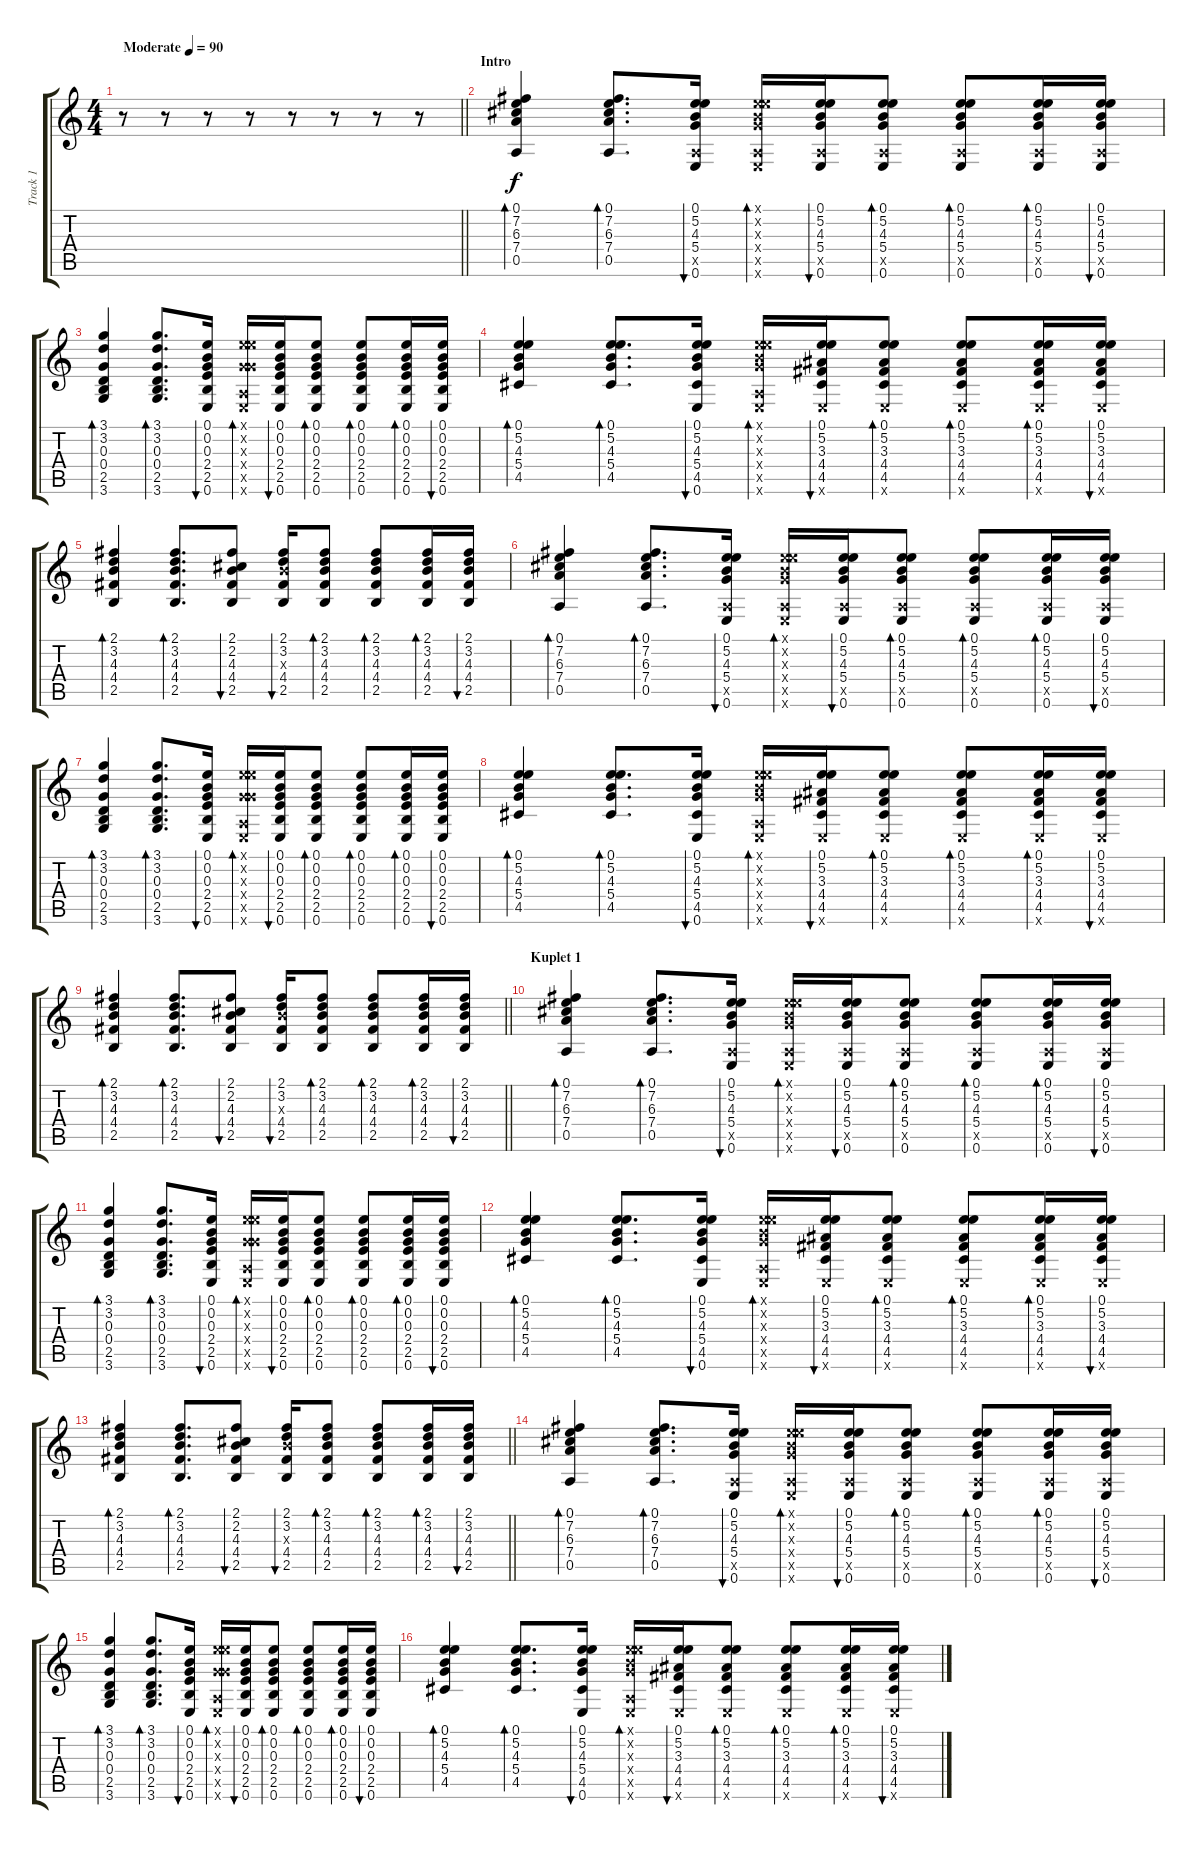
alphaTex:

\track ("Track 1" "Track 1") {instrument acousticguitarsteel}
\staff {score tabs}
\tuning (E4 B3 G3 D3 A2 E2) {hide}
\ts (4 4)
\tempo (90 "Moderate")
\clef g2
\barLineRight lightlight
\ks c
r.8{dy f instrument acousticguitarsteel} r.8 r.8 r.8 r.8 r.8 r.8 r.8 |
\section ("" "Intro")
(0.1 7.2 6.3 7.4 0.5).4{bd 60} (0.1 7.2 6.3 7.4 0.5).8{d bd 60} (0.1 5.2 4.3 5.4 0.5{x} 0.6).16{bu 60} (0.1{x} 5.2{x} 4.3{x} 5.4{x} 0.5{x} 0.6{x}).16{bd 60} (0.1 5.2 4.3 5.4 0.5{x} 0.6).16{bu 60} (0.1 5.2 4.3 5.4 0.5{x} 0.6).8{bd 60} (0.1 5.2 4.3 5.4 0.5{x} 0.6).8{bd 60} (0.1 5.2 4.3 5.4 0.5{x} 0.6).16{bd 60} (0.1 5.2 4.3 5.4 0.5{x} 0.6).16{bu 60} |
(3.1 3.2 0.3 0.4 2.5 3.6).4{bd 60} (3.1 3.2 0.3 0.4 2.5 3.6).8{d bd 60} (0.1 0.2 0.3 2.4 2.5 0.6).16{bu 60} (0.1{x} 5.2{x} 0.3{x} 5.4{x} 0.5{x} 0.6{x}).16{bd 60} (0.1 0.2 0.3 2.4 2.5 0.6).16{bu 60} (0.1 0.2 0.3 2.4 2.5 0.6).8{bd 60} (0.1 0.2 0.3 2.4 2.5 0.6).8{bd 60} (0.1 0.2 0.3 2.4 2.5 0.6).16{bd 60} (0.1 0.2 0.3 2.4 2.5 0.6).16{bu 60} |
(0.1 5.2 4.3 5.4 4.5).4{bd 60} (0.1 5.2 4.3 5.4 4.5).8{d bd 60} (0.1 5.2 4.3 5.4 4.5 0.6).16{bu 60} (0.1{x} 5.2{x} 4.3{x} 5.4{x} 0.5{x} 0.6{x}).16{bd 60} (0.1 5.2 3.3 4.4 4.5 0.6{x}).16{bu 60} (0.1 5.2 3.3 4.4 4.5 0.6{x}).8{bd 60} (0.1 5.2 3.3 4.4 4.5 0.6{x}).8{bd 60} (0.1 5.2 3.3 4.4 4.5 0.6{x}).16{bd 60} (0.1 5.2 3.3 4.4 4.5 0.6{x}).16{bu 60} |
(2.1 3.2 4.3 4.4 2.5).4{bd 60} (2.1 3.2 4.3 4.4 2.5).8{d bd 60} (2.1 2.2 4.3 4.4 2.5).8{bu 60} (2.1 3.2 4.3{x} 4.4 2.5).16{bu 60} (2.1 3.2 4.3 4.4 2.5).8{bd 60} (2.1 3.2 4.3 4.4 2.5).8{bd 60} (2.1 3.2 4.3 4.4 2.5).16{bd 60} (2.1 3.2 4.3 4.4 2.5).16{bu 60} |
(0.1 7.2 6.3 7.4 0.5).4{bd 60} (0.1 7.2 6.3 7.4 0.5).8{d bd 60} (0.1 5.2 4.3 5.4 0.5{x} 0.6).16{bu 60} (0.1{x} 5.2{x} 4.3{x} 5.4{x} 0.5{x} 0.6{x}).16{bd 60} (0.1 5.2 4.3 5.4 0.5{x} 0.6).16{bu 60} (0.1 5.2 4.3 5.4 0.5{x} 0.6).8{bd 60} (0.1 5.2 4.3 5.4 0.5{x} 0.6).8{bd 60} (0.1 5.2 4.3 5.4 0.5{x} 0.6).16{bd 60} (0.1 5.2 4.3 5.4 0.5{x} 0.6).16{bu 60} |
(3.1 3.2 0.3 0.4 2.5 3.6).4{bd 60} (3.1 3.2 0.3 0.4 2.5 3.6).8{d bd 60} (0.1 0.2 0.3 2.4 2.5 0.6).16{bu 60} (0.1{x} 5.2{x} 0.3{x} 5.4{x} 0.5{x} 0.6{x}).16{bd 60} (0.1 0.2 0.3 2.4 2.5 0.6).16{bu 60} (0.1 0.2 0.3 2.4 2.5 0.6).8{bd 60} (0.1 0.2 0.3 2.4 2.5 0.6).8{bd 60} (0.1 0.2 0.3 2.4 2.5 0.6).16{bd 60} (0.1 0.2 0.3 2.4 2.5 0.6).16{bu 60} |
(0.1 5.2 4.3 5.4 4.5).4{bd 60} (0.1 5.2 4.3 5.4 4.5).8{d bd 60} (0.1 5.2 4.3 5.4 4.5 0.6).16{bu 60} (0.1{x} 5.2{x} 4.3{x} 5.4{x} 0.5{x} 0.6{x}).16{bd 60} (0.1 5.2 3.3 4.4 4.5 0.6{x}).16{bu 60} (0.1 5.2 3.3 4.4 4.5 0.6{x}).8{bd 60} (0.1 5.2 3.3 4.4 4.5 0.6{x}).8{bd 60} (0.1 5.2 3.3 4.4 4.5 0.6{x}).16{bd 60} (0.1 5.2 3.3 4.4 4.5 0.6{x}).16{bu 60} |
\barLineRight lightlight
(2.1 3.2 4.3 4.4 2.5).4{bd 60} (2.1 3.2 4.3 4.4 2.5).8{d bd 60} (2.1 2.2 4.3 4.4 2.5).8{bu 60} (2.1 3.2 4.3{x} 4.4 2.5).16{bu 60} (2.1 3.2 4.3 4.4 2.5).8{bd 60} (2.1 3.2 4.3 4.4 2.5).8{bd 60} (2.1 3.2 4.3 4.4 2.5).16{bd 60} (2.1 3.2 4.3 4.4 2.5).16{bu 60} |
\section ("" "Kuplet 1")
(0.1 7.2 6.3 7.4 0.5).4{bd 60} (0.1 7.2 6.3 7.4 0.5).8{d bd 60} (0.1 5.2 4.3 5.4 0.5{x} 0.6).16{bu 60} (0.1{x} 5.2{x} 4.3{x} 5.4{x} 0.5{x} 0.6{x}).16{bd 60} (0.1 5.2 4.3 5.4 0.5{x} 0.6).16{bu 60} (0.1 5.2 4.3 5.4 0.5{x} 0.6).8{bd 60} (0.1 5.2 4.3 5.4 0.5{x} 0.6).8{bd 60} (0.1 5.2 4.3 5.4 0.5{x} 0.6).16{bd 60} (0.1 5.2 4.3 5.4 0.5{x} 0.6).16{bu 60} |
(3.1 3.2 0.3 0.4 2.5 3.6).4{bd 60} (3.1 3.2 0.3 0.4 2.5 3.6).8{d bd 60} (0.1 0.2 0.3 2.4 2.5 0.6).16{bu 60} (0.1{x} 5.2{x} 0.3{x} 5.4{x} 0.5{x} 0.6{x}).16{bd 60} (0.1 0.2 0.3 2.4 2.5 0.6).16{bu 60} (0.1 0.2 0.3 2.4 2.5 0.6).8{bd 60} (0.1 0.2 0.3 2.4 2.5 0.6).8{bd 60} (0.1 0.2 0.3 2.4 2.5 0.6).16{bd 60} (0.1 0.2 0.3 2.4 2.5 0.6).16{bu 60} |
(0.1 5.2 4.3 5.4 4.5).4{bd 60} (0.1 5.2 4.3 5.4 4.5).8{d bd 60} (0.1 5.2 4.3 5.4 4.5 0.6).16{bu 60} (0.1{x} 5.2{x} 4.3{x} 5.4{x} 0.5{x} 0.6{x}).16{bd 60} (0.1 5.2 3.3 4.4 4.5 0.6{x}).16{bu 60} (0.1 5.2 3.3 4.4 4.5 0.6{x}).8{bd 60} (0.1 5.2 3.3 4.4 4.5 0.6{x}).8{bd 60} (0.1 5.2 3.3 4.4 4.5 0.6{x}).16{bd 60} (0.1 5.2 3.3 4.4 4.5 0.6{x}).16{bu 60} |
\barLineRight lightlight
(2.1 3.2 4.3 4.4 2.5).4{bd 60} (2.1 3.2 4.3 4.4 2.5).8{d bd 60} (2.1 2.2 4.3 4.4 2.5).8{bu 60} (2.1 3.2 4.3{x} 4.4 2.5).16{bu 60} (2.1 3.2 4.3 4.4 2.5).8{bd 60} (2.1 3.2 4.3 4.4 2.5).8{bd 60} (2.1 3.2 4.3 4.4 2.5).16{bd 60} (2.1 3.2 4.3 4.4 2.5).16{bu 60} |
(0.1 7.2 6.3 7.4 0.5).4{bd 60} (0.1 7.2 6.3 7.4 0.5).8{d bd 60} (0.1 5.2 4.3 5.4 0.5{x} 0.6).16{bu 60} (0.1{x} 5.2{x} 4.3{x} 5.4{x} 0.5{x} 0.6{x}).16{bd 60} (0.1 5.2 4.3 5.4 0.5{x} 0.6).16{bu 60} (0.1 5.2 4.3 5.4 0.5{x} 0.6).8{bd 60} (0.1 5.2 4.3 5.4 0.5{x} 0.6).8{bd 60} (0.1 5.2 4.3 5.4 0.5{x} 0.6).16{bd 60} (0.1 5.2 4.3 5.4 0.5{x} 0.6).16{bu 60} |
(3.1 3.2 0.3 0.4 2.5 3.6).4{bd 60} (3.1 3.2 0.3 0.4 2.5 3.6).8{d bd 60} (0.1 0.2 0.3 2.4 2.5 0.6).16{bu 60} (0.1{x} 5.2{x} 0.3{x} 5.4{x} 0.5{x} 0.6{x}).16{bd 60} (0.1 0.2 0.3 2.4 2.5 0.6).16{bu 60} (0.1 0.2 0.3 2.4 2.5 0.6).8{bd 60} (0.1 0.2 0.3 2.4 2.5 0.6).8{bd 60} (0.1 0.2 0.3 2.4 2.5 0.6).16{bd 60} (0.1 0.2 0.3 2.4 2.5 0.6).16{bu 60} |
(0.1 5.2 4.3 5.4 4.5).4{bd 60} (0.1 5.2 4.3 5.4 4.5).8{d bd 60} (0.1 5.2 4.3 5.4 4.5 0.6).16{bu 60} (0.1{x} 5.2{x} 4.3{x} 5.4{x} 0.5{x} 0.6{x}).16{bd 60} (0.1 5.2 3.3 4.4 4.5 0.6{x}).16{bu 60} (0.1 5.2 3.3 4.4 4.5 0.6{x}).8{bd 60} (0.1 5.2 3.3 4.4 4.5 0.6{x}).8{bd 60} (0.1 5.2 3.3 4.4 4.5 0.6{x}).16{bd 60} (0.1 5.2 3.3 4.4 4.5 0.6{x}).16{bu 60}
